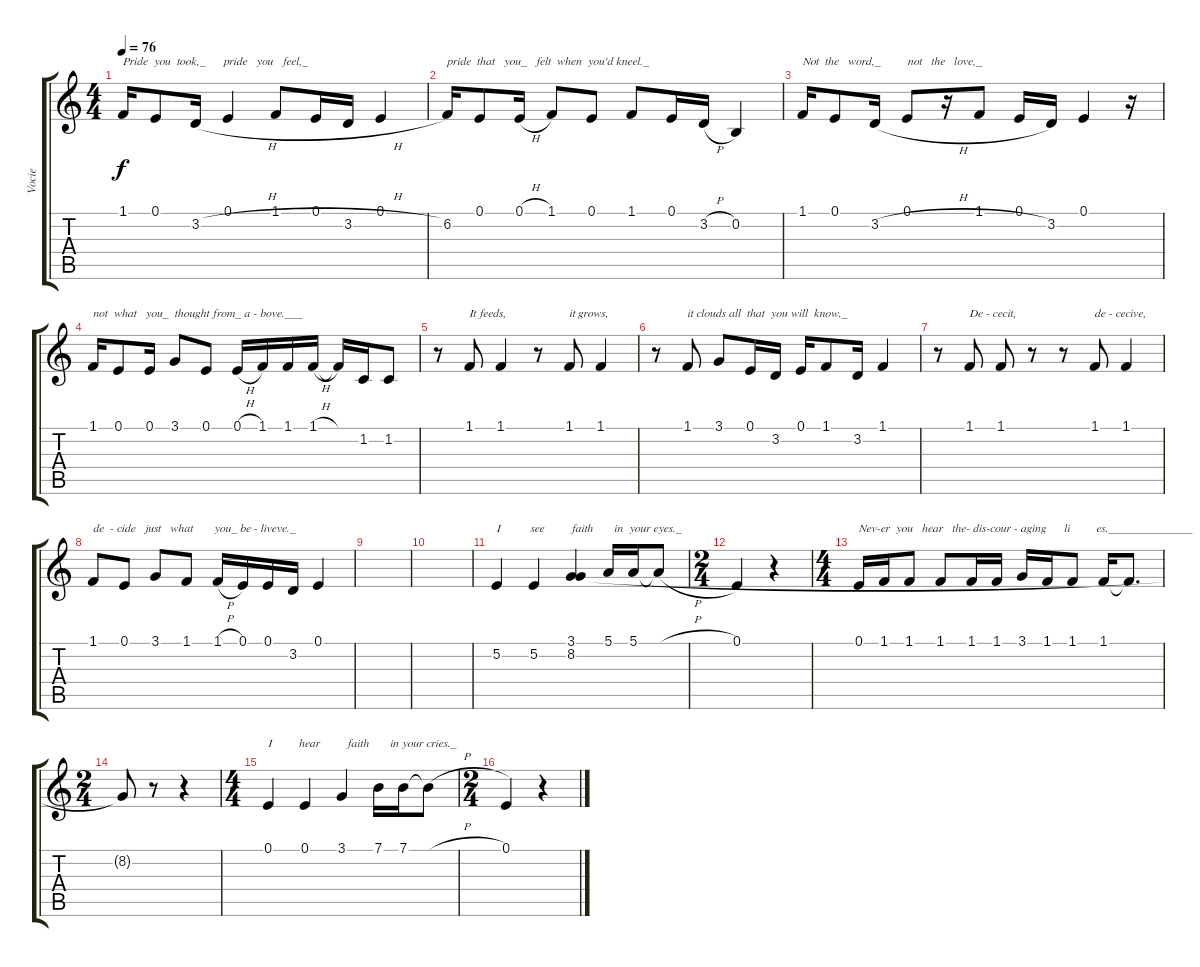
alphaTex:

\track ("Vocie" "Vocie") {instrument violin}
\staff {score tabs}
\tuning (E4 B3 G3 D3 A2 E2) {hide}
\ts (4 4)
\tempo 76
\clef g2
\ks c
1.1.16{txt "Pride  you  took,_      pride   you   feel,_" dy f} 0.1.8 3.2{h}.16 0.1.4 1.1.8 0.1.16 3.2{h}.16 0.1.4 |
6.2.16{txt "pride  that   you_   felt  when  you'd kneel._"} 0.1.8 0.1{h}.16 1.1.8 0.1.8 1.1.8 0.1.16 3.2{h}.16 0.2.4 |
1.1.16{txt "Not  the   word,_         not   the   love,_"} 0.1.8 3.2{h}.16 0.1.8 r.16 1.1.8 0.1.16 3.2.16 0.1.4 r.16 |
1.1.16{txt "not  what   you_  thought from_ a - bove.___"} 0.1.8 0.1.16 3.1.8 0.1.8 0.1{h}.16 1.1.16 1.1.16 1.1{h}.16 1.1{t}.16 1.2.16 1.2.8 |
r.8 1.1.8{txt "It feeds,"} 1.1.4 r.8 1.1.8{txt "it grows,"} 1.1.4 |
r.8 1.1.8{txt "it clouds all  that  you will  know._"} 3.1.8 0.1.16 3.2.16 0.1.16 1.1.8 3.2.16 1.1.4 |
r.8 1.1.8{txt "De - cecit,"} 1.1.8 r.8 r.8 1.1.8{txt "de - cecive,"} 1.1.4 |
1.1.8{txt "de  - cide   just   what       you_ be - liveve._"} 0.1.8 3.1.8 1.1.8 1.1{h}.16 0.1.16 0.1.16 3.2.16 0.1.4 |
|
|
5.2.4{txt "I          see         faith       in  your eyes._"} 5.2.4 (3.1 8.2).4 5.1.16 5.1.16 5.1{h t}.8 |
\ts (2 4)
0.1.4 r.4 |
\ts (4 4)
0.1.16{txt "Nev-er  you   hear   the- dis-cour - aging      li"} 1.1.16 1.1.8 1.1.8 1.1.16 1.1.16 3.1.16 1.1.16 1.1.8{txt "        es.______________"} 1.1.16 1.1{t}.8{d} |
\ts (2 4)
8.2{t}.8 r.8 r.4 |
\ts (4 4)
0.1.4{txt "I         hear         faith       in your cries._"} 0.1.4 3.1.4 7.1.16 7.1.16 7.1{h t}.8 |
\ts (2 4)
0.1.4 r.4
